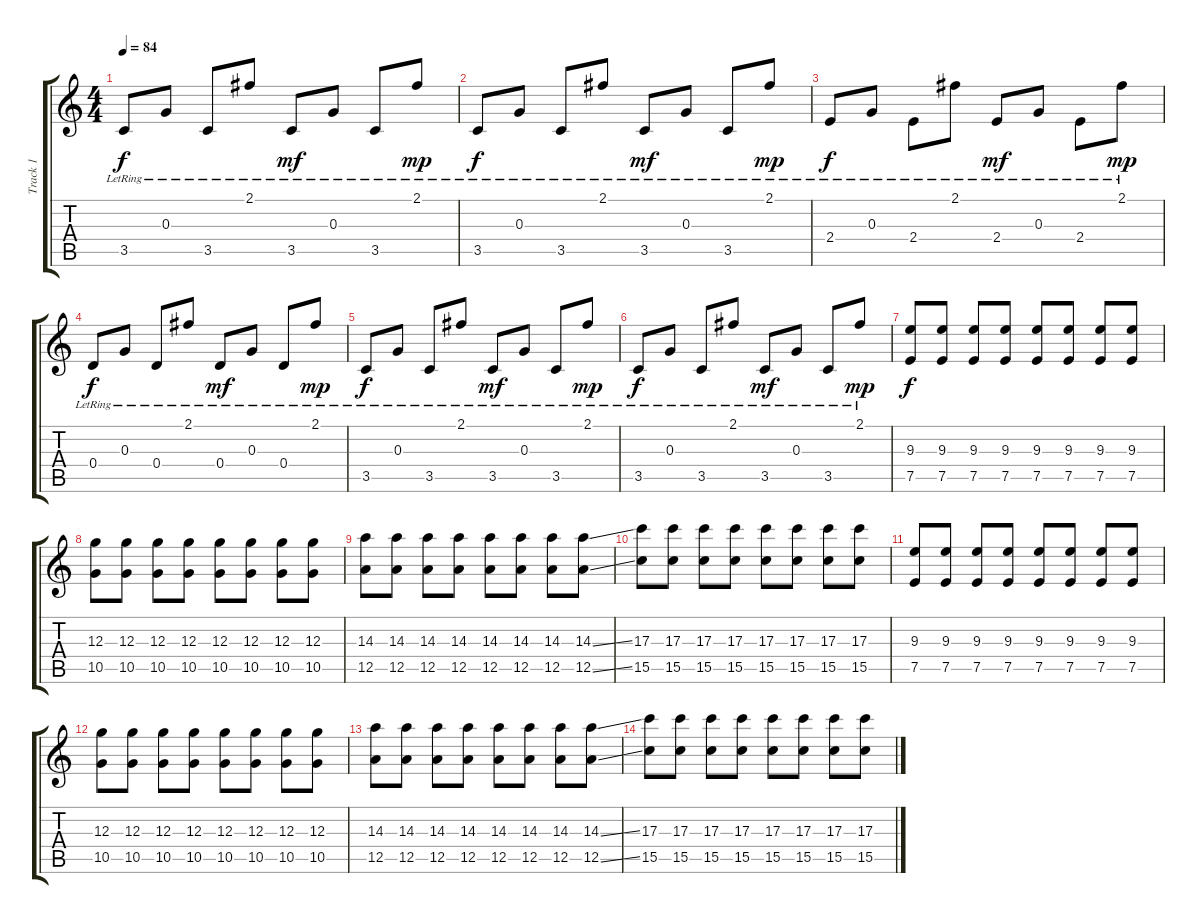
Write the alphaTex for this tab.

\track ("Track 1" "Track 1") {instrument electricguitarjazz}
\staff {score tabs}
\tuning (E4 B3 G3 D3 A2 E2) {hide}
\ts (4 4)
\tempo 84
\clef g2
\ks c
3.5{lr}.8{dy f volume 10} 0.3{lr}.8 3.5{lr}.8 2.1{lr}.8 3.5{lr}.8{dy mf} 0.3{lr}.8 3.5{lr}.8 2.1{lr}.8{dy mp} |
3.5{lr}.8{dy f} 0.3{lr}.8 3.5{lr}.8 2.1{lr}.8 3.5{lr}.8{dy mf} 0.3{lr}.8 3.5{lr}.8 2.1{lr}.8{dy mp} |
2.4{lr}.8{dy f volume 10} 0.3{lr}.8 2.4{lr}.8 2.1{lr}.8 2.4{lr}.8{dy mf} 0.3{lr}.8 2.4{lr}.8 2.1{lr}.8{dy mp} |
0.4{lr}.8{dy f} 0.3{lr}.8 0.4{lr}.8 2.1{lr}.8 0.4{lr}.8{dy mf} 0.3{lr}.8 0.4{lr}.8 2.1{lr}.8{dy mp} |
3.5{lr}.8{dy f volume 10} 0.3{lr}.8 3.5{lr}.8 2.1{lr}.8 3.5{lr}.8{dy mf} 0.3{lr}.8 3.5{lr}.8 2.1{lr}.8{dy mp} |
3.5{lr}.8{dy f} 0.3{lr}.8 3.5{lr}.8 2.1{lr}.8 3.5{lr}.8{dy mf} 0.3{lr}.8 3.5{lr}.8 2.1{lr}.8{dy mp} |
(9.3 7.5).8{dy f volume 13 instrument distortionguitar} (9.3 7.5).8{volume 13 instrument distortionguitar} (9.3 7.5).8{volume 13 instrument distortionguitar} (9.3 7.5).8{volume 13 instrument distortionguitar} (9.3 7.5).8{volume 13 instrument distortionguitar} (9.3 7.5).8{volume 13 instrument distortionguitar} (9.3 7.5).8{volume 13 instrument distortionguitar} (9.3 7.5).8{volume 13 instrument distortionguitar} |
(12.3 10.5).8 (12.3 10.5).8 (12.3 10.5).8 (12.3 10.5).8 (12.3 10.5).8 (12.3 10.5).8 (12.3 10.5).8 (12.3 10.5).8 |
(14.3 12.5).8 (14.3 12.5).8 (14.3 12.5).8 (14.3 12.5).8 (14.3 12.5).8 (14.3 12.5).8 (14.3 12.5).8 (14.3{ss} 12.5{ss}).8 |
(17.3 15.5).8 (17.3 15.5).8 (17.3 15.5).8 (17.3 15.5).8 (17.3 15.5).8 (17.3 15.5).8 (17.3 15.5).8 (17.3 15.5).8 |
(9.3 7.5).8{volume 13 instrument distortionguitar} (9.3 7.5).8{volume 13 instrument distortionguitar} (9.3 7.5).8{volume 13 instrument distortionguitar} (9.3 7.5).8{volume 13 instrument distortionguitar} (9.3 7.5).8{volume 13 instrument distortionguitar} (9.3 7.5).8{volume 13 instrument distortionguitar} (9.3 7.5).8{volume 13 instrument distortionguitar} (9.3 7.5).8{volume 13 instrument distortionguitar} |
(12.3 10.5).8 (12.3 10.5).8 (12.3 10.5).8 (12.3 10.5).8 (12.3 10.5).8 (12.3 10.5).8 (12.3 10.5).8 (12.3 10.5).8 |
(14.3 12.5).8 (14.3 12.5).8 (14.3 12.5).8 (14.3 12.5).8 (14.3 12.5).8 (14.3 12.5).8 (14.3 12.5).8 (14.3{ss} 12.5{ss}).8 |
(17.3 15.5).8 (17.3 15.5).8 (17.3 15.5).8 (17.3 15.5).8 (17.3 15.5).8 (17.3 15.5).8 (17.3 15.5).8 (17.3 15.5).8
